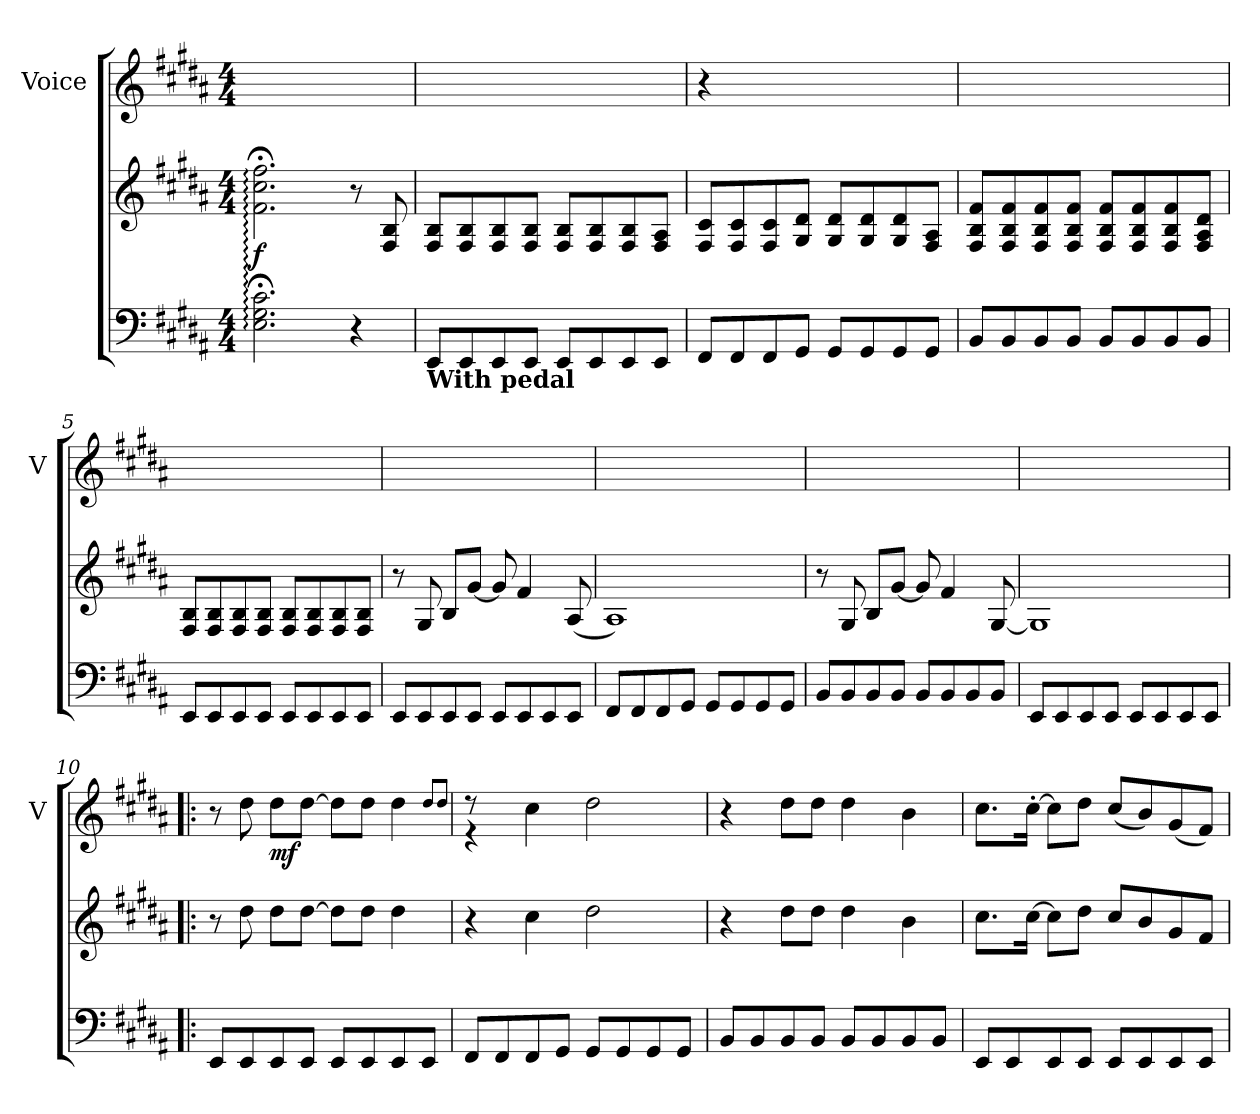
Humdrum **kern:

**kern	**kern	**dynam	**kern	**dynam
*part2	*part2	*part2	*part1	*part1
*staff3	*staff2	*staff2/3	*staff1	*staff1
*	*	*	*I"Voice	*
*	*	*	*I'V	*
*clefF4	*clefG2	*	*clefG2	*
*k[f#c#g#d#a#]	*k[f#c#g#d#a#]	*	*k[f#c#g#d#a#]	*
*M4/4	*M4/4	*	*M4/4	*
=1	=1	=1	=1	=1
!	!	!LO:DY:b	!	!
2.E::;<\ 2.G#::;<\ 2.c#::;<\	2.f#::;<\ 2.cc#::;<\ 2.ff#::;<\	f	1ryy	.
4r	8r	.	.	.
.	8F#/ 8B/	.	.	.
=2	=2	=2	=2	=2
!LO:TX:b:B:t=With pedal	!	!	!	!
8EE/L	8F#/ 8B/L	.	1ryy	.
8EE/	8F#/ 8B/	.	.	.
8EE/	8F#/ 8B/	.	.	.
8EE/J	8F#/ 8B/J	.	.	.
8EE/L	8F#/ 8B/L	.	.	.
8EE/	8F#/ 8B/	.	.	.
8EE/	8F#/ 8B/	.	.	.
8EE/J	8F#/ 8A#/J	.	.	.
=3	=3	=3	=3	=3
8FF#/L	8F#/ 8c#/L	.	4r	.
8FF#/	8F#/ 8c#/	.	.	.
8FF#/	8F#/ 8c#/	.	4ryy	.
8GG#/J	8G#/ 8d#/J	.	.	.
8GG#/L	8G#/ 8d#/L	.	2ryy	.
8GG#/	8G#/ 8d#/	.	.	.
8GG#/	8G#/ 8d#/	.	.	.
8GG#/J	8F#/ 8A#/J	.	.	.
=4	=4	=4	=4	=4
8BB/L	8F#/ 8B/ 8f#/L	.	1ryy	.
8BB/	8F#/ 8B/ 8f#/	.	.	.
8BB/	8F#/ 8B/ 8f#/	.	.	.
8BB/J	8F#/ 8B/ 8f#/J	.	.	.
8BB/L	8F#/ 8B/ 8f#/L	.	.	.
8BB/	8F#/ 8B/ 8f#/	.	.	.
8BB/	8F#/ 8B/ 8f#/	.	.	.
8BB/J	8F#/ 8A#/ 8d#/J	.	.	.
=5	=5	=5	=5	=5
8EE/L	8F#/ 8B/L	.	1ryy	.
8EE/	8F#/ 8B/	.	.	.
8EE/	8F#/ 8B/	.	.	.
8EE/J	8F#/ 8B/J	.	.	.
8EE/L	8F#/ 8B/L	.	.	.
8EE/	8F#/ 8B/	.	.	.
8EE/	8F#/ 8B/	.	.	.
8EE/J	8F#/ 8B/J	.	.	.
=6	=6	=6	=6	=6
8EE/L	8r	.	1ryy	.
8EE/	8G#/	.	.	.
8EE/	8B/L	.	.	.
8EE/J	[8g#/J	.	.	.
8EE/L	8g#/]	.	.	.
8EE/	4f#/	.	.	.
8EE/	.	.	.	.
8EE/J	(<8A#/	.	.	.
=7	=7	=7	=7	=7
8FF#/L	1A#)	.	1ryy	.
8FF#/	.	.	.	.
8FF#/	.	.	.	.
8GG#/J	.	.	.	.
8GG#/L	.	.	.	.
8GG#/	.	.	.	.
8GG#/	.	.	.	.
8GG#/J	.	.	.	.
=8	=8	=8	=8	=8
8BB/L	8r	.	1ryy	.
8BB/	8G#/	.	.	.
8BB/	8B/L	.	.	.
8BB/J	[8g#/J	.	.	.
8BB/L	8g#/]	.	.	.
8BB/	4f#/	.	.	.
8BB/	.	.	.	.
8BB/J	[8G#/	.	.	.
=9	=9	=9	=9	=9
8EE/L	1G#]	.	1ryy	.
8EE/	.	.	.	.
8EE/	.	.	.	.
8EE/J	.	.	.	.
8EE/L	.	.	.	.
8EE/	.	.	.	.
8EE/	.	.	.	.
8EE/J	.	.	.	.
=10!|:	=10!|:	=10!|:	=10!|:	=10!|:
8EE/L	8r	.	8r	.
8EE/	8dd#\	.	8dd#\	.
!	!	!	!	!LO:DY:b
8EE/	8dd#\L	.	8dd#\L	mf
8EE/J	[8dd#\J	.	[8dd#\J	.
8EE/L	8dd#\L]	.	8dd#\L]	.
8EE/	8dd#\J	.	8dd#\J	.
8EE/	4dd#\	.	4dd#\	.
8EE/J	.	.	.	.
.	.	.	8qqdd#/L	.
.	.	.	8qqdd#/J	.
=11	=11	=11	=11	=11
*	*	*	*^	*
8FF#/L	4r	.	8r	4r	.
8FF#/	.	.	2..ryy	.	.
8FF#/	4cc#\	.	.	4cc#\	.
8GG#/J	.	.	.	.	.
8GG#/L	2dd#\	.	.	2dd#\	.
8GG#/	.	.	.	.	.
8GG#/	.	.	.	.	.
8GG#/J	.	.	.	.	.
*	*	*	*v	*v	*
=12	=12	=12	=12	=12
8BB/L	4r	.	4r	.
8BB/	.	.	.	.
8BB/	8dd#\L	.	8dd#\L	.
8BB/J	8dd#\J	.	8dd#\J	.
8BB/L	4dd#\	.	4dd#\	.
8BB/	.	.	.	.
8BB/	4b\	.	4b\	.
8BB/J	.	.	.	.
=13	=13	=13	=13	=13
8EE/L	8.cc#\L	.	8.cc#\L	.
8EE/	.	.	.	.
.	[16cc#\Jk	.	[16cc#'\Jk	.
8EE/	8cc#\L]	.	8cc#\L]	.
8EE/J	8dd#\J	.	8dd#\J	.
8EE/L	8cc#/L	.	(<8cc#/L	.
8EE/	8b/	.	8b/)	.
8EE/	8g#/	.	(<8g#/	.
8EE/J	8f#/J	.	8f#/J)	.
=	=	=	=	=
*-	*-	*-	*-	*-
